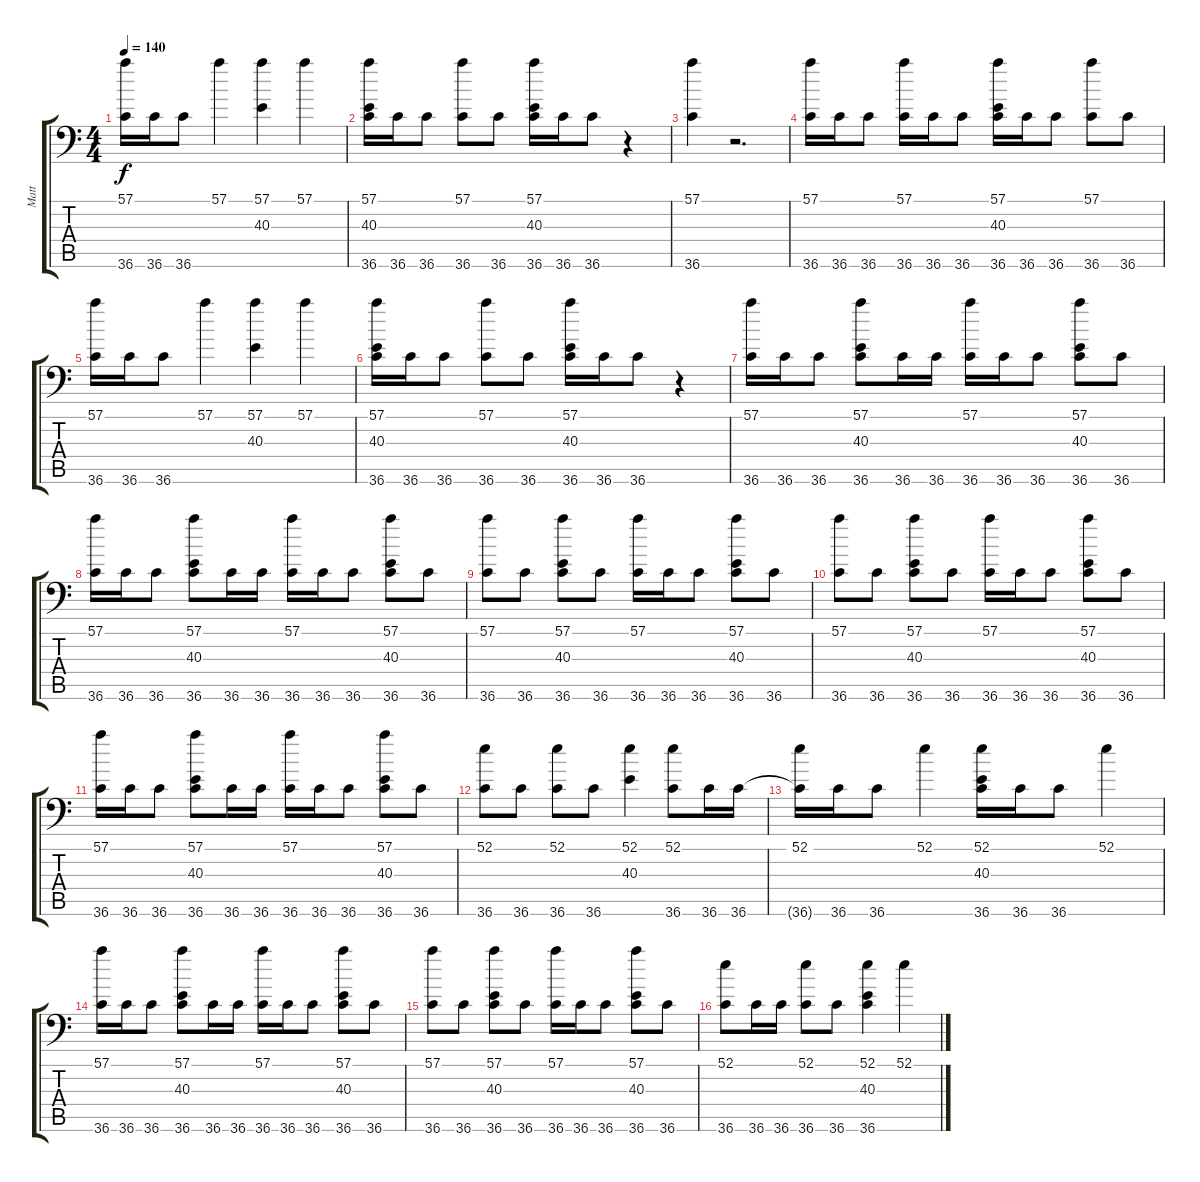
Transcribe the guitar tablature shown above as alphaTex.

\track ("Matt" "Matt") {instrument acousticgrandpiano}
\staff {score tabs}
\tuning (C-1 C-1 C-1 C-1 C-1 C-1) {hide}
\ts (4 4)
\tempo 140
\clef f4
\ks c
(57.1 36.6).16{dy f} 36.6.16 36.6.8 57.1.4 (57.1 40.3).4 57.1.4 |
(57.1 40.3 36.6).16 36.6.16 36.6.8 (57.1 36.6).8 36.6.8 (57.1 40.3 36.6).16 36.6.16 36.6.8 r.4 |
(57.1 36.6).4 r.2{d} |
(57.1 36.6).16 36.6.16 36.6.8 (57.1 36.6).16 36.6.16 36.6.8 (57.1 40.3 36.6).16 36.6.16 36.6.8 (57.1 36.6).8 36.6.8 |
(57.1 36.6).16 36.6.16 36.6.8 57.1.4 (57.1 40.3).4 57.1.4 |
(57.1 40.3 36.6).16 36.6.16 36.6.8 (57.1 36.6).8 36.6.8 (57.1 40.3 36.6).16 36.6.16 36.6.8 r.4 |
(57.1 36.6).16 36.6.16 36.6.8 (57.1 40.3 36.6).8 36.6.16 36.6.16 (57.1 36.6).16 36.6.16 36.6.8 (57.1 40.3 36.6).8 36.6.8 |
(57.1 36.6).16 36.6.16 36.6.8 (57.1 40.3 36.6).8 36.6.16 36.6.16 (57.1 36.6).16 36.6.16 36.6.8 (57.1 40.3 36.6).8 36.6.8 |
(57.1 36.6).8 36.6.8 (57.1 40.3 36.6).8 36.6.8 (57.1 36.6).16 36.6.16 36.6.8 (57.1 40.3 36.6).8 36.6.8 |
(57.1 36.6).8 36.6.8 (57.1 40.3 36.6).8 36.6.8 (57.1 36.6).16 36.6.16 36.6.8 (57.1 40.3 36.6).8 36.6.8 |
(57.1 36.6).16 36.6.16 36.6.8 (57.1 40.3 36.6).8 36.6.16 36.6.16 (57.1 36.6).16 36.6.16 36.6.8 (57.1 40.3 36.6).8 36.6.8 |
(52.1 36.6).8 36.6.8 (52.1 36.6).8 36.6.8 (52.1 40.3).4 (52.1 36.6).8 36.6.16 36.6.16 |
(52.1 36.6{t}).16 36.6.16 36.6.8 52.1.4 (52.1 40.3 36.6).16 36.6.16 36.6.8 52.1.4 |
(57.1 36.6).16 36.6.16 36.6.8 (57.1 40.3 36.6).8 36.6.16 36.6.16 (57.1 36.6).16 36.6.16 36.6.8 (57.1 40.3 36.6).8 36.6.8 |
(57.1 36.6).8 36.6.8 (57.1 40.3 36.6).8 36.6.8 (57.1 36.6).16 36.6.16 36.6.8 (57.1 40.3 36.6).8 36.6.8 |
(52.1 36.6).8 36.6.16 36.6.16 (52.1 36.6).8 36.6.8 (52.1 40.3 36.6).4 52.1.4
